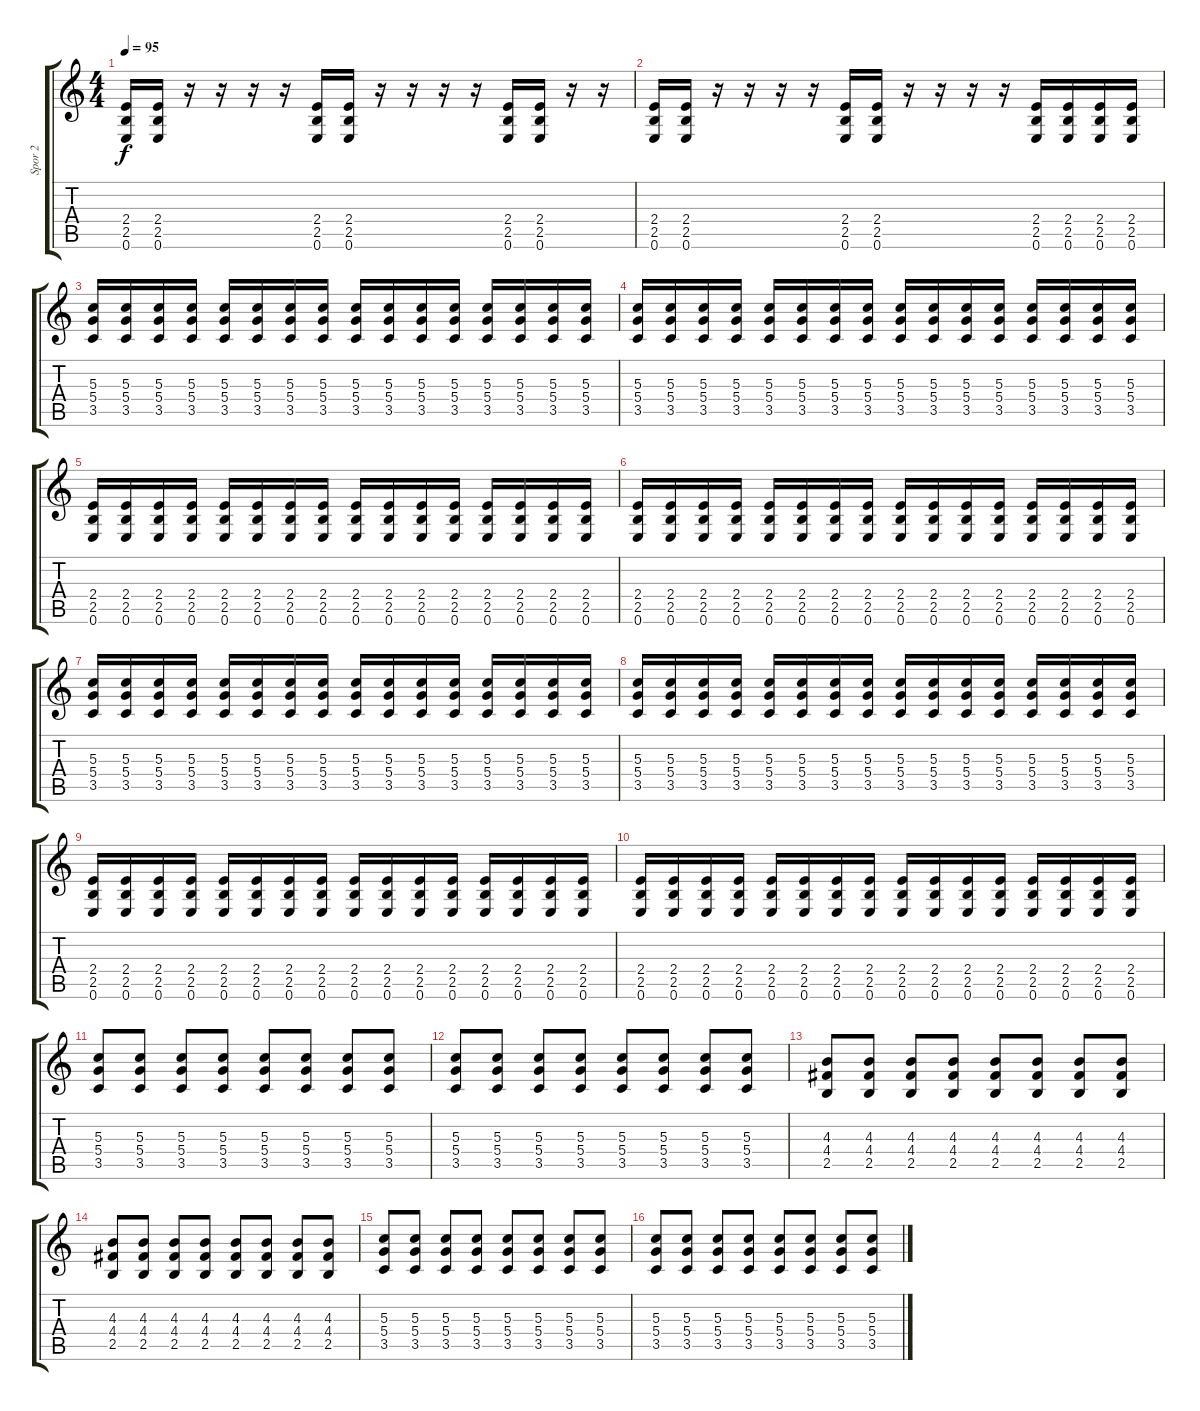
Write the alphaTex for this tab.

\track ("Spor 2" "Spor 2") {instrument distortionguitar}
\staff {score tabs}
\tuning (E4 B3 G3 D3 A2 E2) {hide}
\ts (4 4)
\tempo 95
\clef g2
\ks c
(2.4 2.5 0.6).16{dy f} (2.4 2.5 0.6).16 r.16 r.16 r.16 r.16 (2.4 2.5 0.6).16 (2.4 2.5 0.6).16 r.16 r.16 r.16 r.16 (2.4 2.5 0.6).16 (2.4 2.5 0.6).16 r.16 r.16 |
(2.4 2.5 0.6).16 (2.4 2.5 0.6).16 r.16 r.16 r.16 r.16 (2.4 2.5 0.6).16 (2.4 2.5 0.6).16 r.16 r.16 r.16 r.16 (2.4 2.5 0.6).16 (2.4 2.5 0.6).16 (2.4 2.5 0.6).16 (2.4 2.5 0.6).16 |
(5.3 5.4 3.5).16 (5.3 5.4 3.5).16 (5.3 5.4 3.5).16 (5.3 5.4 3.5).16 (5.3 5.4 3.5).16 (5.3 5.4 3.5).16 (5.3 5.4 3.5).16 (5.3 5.4 3.5).16 (5.3 5.4 3.5).16 (5.3 5.4 3.5).16 (5.3 5.4 3.5).16 (5.3 5.4 3.5).16 (5.3 5.4 3.5).16 (5.3 5.4 3.5).16 (5.3 5.4 3.5).16 (5.3 5.4 3.5).16 |
(5.3 5.4 3.5).16 (5.3 5.4 3.5).16 (5.3 5.4 3.5).16 (5.3 5.4 3.5).16 (5.3 5.4 3.5).16 (5.3 5.4 3.5).16 (5.3 5.4 3.5).16 (5.3 5.4 3.5).16 (5.3 5.4 3.5).16 (5.3 5.4 3.5).16 (5.3 5.4 3.5).16 (5.3 5.4 3.5).16 (5.3 5.4 3.5).16 (5.3 5.4 3.5).16 (5.3 5.4 3.5).16 (5.3 5.4 3.5).16 |
(2.4 2.5 0.6).16 (2.4 2.5 0.6).16 (2.4 2.5 0.6).16 (2.4 2.5 0.6).16 (2.4 2.5 0.6).16 (2.4 2.5 0.6).16 (2.4 2.5 0.6).16 (2.4 2.5 0.6).16 (2.4 2.5 0.6).16 (2.4 2.5 0.6).16 (2.4 2.5 0.6).16 (2.4 2.5 0.6).16 (2.4 2.5 0.6).16 (2.4 2.5 0.6).16 (2.4 2.5 0.6).16 (2.4 2.5 0.6).16 |
(2.4 2.5 0.6).16 (2.4 2.5 0.6).16 (2.4 2.5 0.6).16 (2.4 2.5 0.6).16 (2.4 2.5 0.6).16 (2.4 2.5 0.6).16 (2.4 2.5 0.6).16 (2.4 2.5 0.6).16 (2.4 2.5 0.6).16 (2.4 2.5 0.6).16 (2.4 2.5 0.6).16 (2.4 2.5 0.6).16 (2.4 2.5 0.6).16 (2.4 2.5 0.6).16 (2.4 2.5 0.6).16 (2.4 2.5 0.6).16 |
(5.3 5.4 3.5).16 (5.3 5.4 3.5).16 (5.3 5.4 3.5).16 (5.3 5.4 3.5).16 (5.3 5.4 3.5).16 (5.3 5.4 3.5).16 (5.3 5.4 3.5).16 (5.3 5.4 3.5).16 (5.3 5.4 3.5).16 (5.3 5.4 3.5).16 (5.3 5.4 3.5).16 (5.3 5.4 3.5).16 (5.3 5.4 3.5).16 (5.3 5.4 3.5).16 (5.3 5.4 3.5).16 (5.3 5.4 3.5).16 |
(5.3 5.4 3.5).16 (5.3 5.4 3.5).16 (5.3 5.4 3.5).16 (5.3 5.4 3.5).16 (5.3 5.4 3.5).16 (5.3 5.4 3.5).16 (5.3 5.4 3.5).16 (5.3 5.4 3.5).16 (5.3 5.4 3.5).16 (5.3 5.4 3.5).16 (5.3 5.4 3.5).16 (5.3 5.4 3.5).16 (5.3 5.4 3.5).16 (5.3 5.4 3.5).16 (5.3 5.4 3.5).16 (5.3 5.4 3.5).16 |
(2.4 2.5 0.6).16 (2.4 2.5 0.6).16 (2.4 2.5 0.6).16 (2.4 2.5 0.6).16 (2.4 2.5 0.6).16 (2.4 2.5 0.6).16 (2.4 2.5 0.6).16 (2.4 2.5 0.6).16 (2.4 2.5 0.6).16 (2.4 2.5 0.6).16 (2.4 2.5 0.6).16 (2.4 2.5 0.6).16 (2.4 2.5 0.6).16 (2.4 2.5 0.6).16 (2.4 2.5 0.6).16 (2.4 2.5 0.6).16 |
(2.4 2.5 0.6).16 (2.4 2.5 0.6).16 (2.4 2.5 0.6).16 (2.4 2.5 0.6).16 (2.4 2.5 0.6).16 (2.4 2.5 0.6).16 (2.4 2.5 0.6).16 (2.4 2.5 0.6).16 (2.4 2.5 0.6).16 (2.4 2.5 0.6).16 (2.4 2.5 0.6).16 (2.4 2.5 0.6).16 (2.4 2.5 0.6).16 (2.4 2.5 0.6).16 (2.4 2.5 0.6).16 (2.4 2.5 0.6).16 |
(5.3 5.4 3.5).8 (5.3 5.4 3.5).8 (5.3 5.4 3.5).8 (5.3 5.4 3.5).8 (5.3 5.4 3.5).8 (5.3 5.4 3.5).8 (5.3 5.4 3.5).8 (5.3 5.4 3.5).8 |
(5.3 5.4 3.5).8 (5.3 5.4 3.5).8 (5.3 5.4 3.5).8 (5.3 5.4 3.5).8 (5.3 5.4 3.5).8 (5.3 5.4 3.5).8 (5.3 5.4 3.5).8 (5.3 5.4 3.5).8 |
(4.3 4.4 2.5).8 (4.3 4.4 2.5).8 (4.3 4.4 2.5).8 (4.3 4.4 2.5).8 (4.3 4.4 2.5).8 (4.3 4.4 2.5).8 (4.3 4.4 2.5).8 (4.3 4.4 2.5).8 |
(4.3 4.4 2.5).8 (4.3 4.4 2.5).8 (4.3 4.4 2.5).8 (4.3 4.4 2.5).8 (4.3 4.4 2.5).8 (4.3 4.4 2.5).8 (4.3 4.4 2.5).8 (4.3 4.4 2.5).8 |
(5.3 5.4 3.5).8 (5.3 5.4 3.5).8 (5.3 5.4 3.5).8 (5.3 5.4 3.5).8 (5.3 5.4 3.5).8 (5.3 5.4 3.5).8 (5.3 5.4 3.5).8 (5.3 5.4 3.5).8 |
(5.3 5.4 3.5).8 (5.3 5.4 3.5).8 (5.3 5.4 3.5).8 (5.3 5.4 3.5).8 (5.3 5.4 3.5).8 (5.3 5.4 3.5).8 (5.3 5.4 3.5).8 (5.3 5.4 3.5).8
